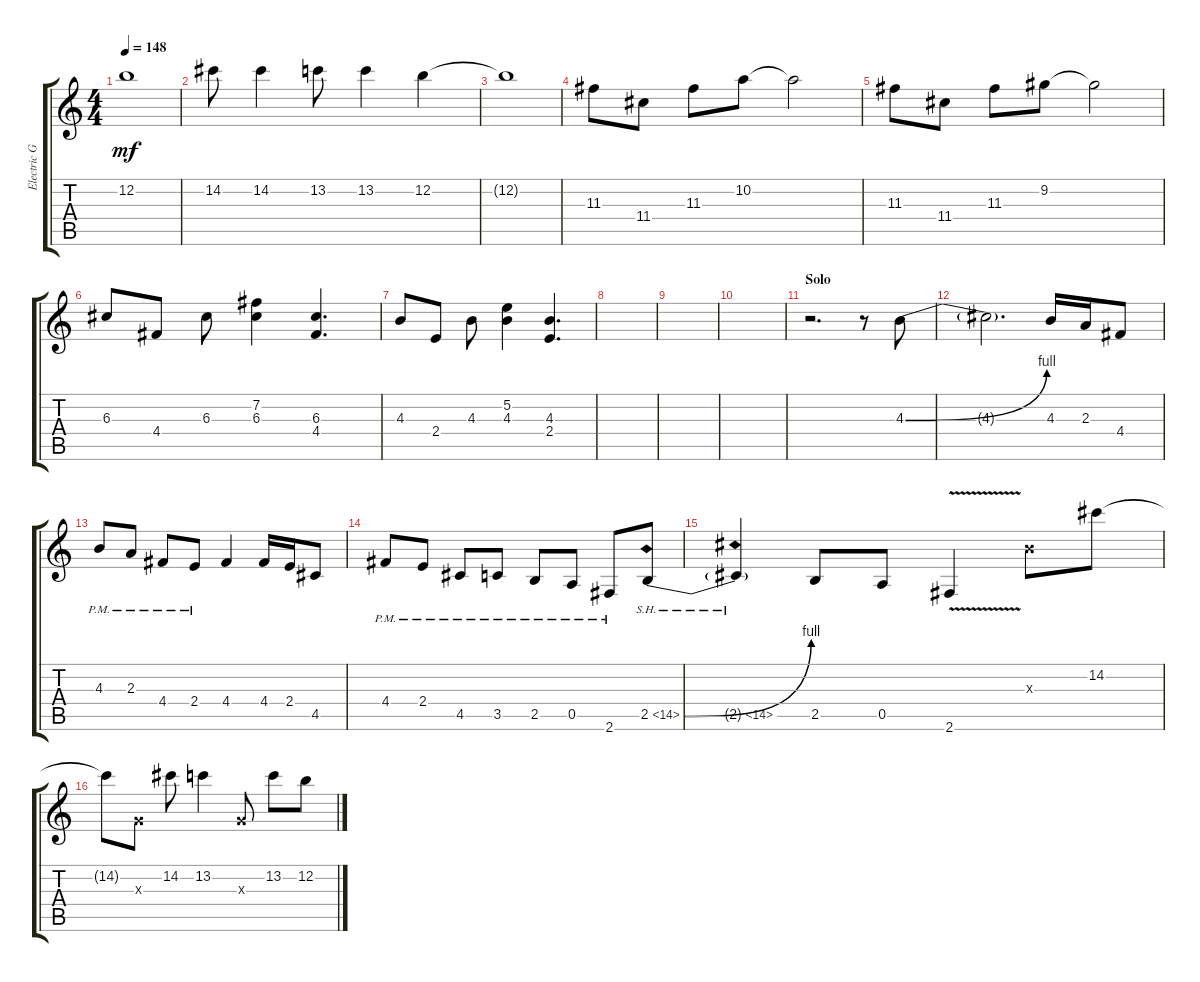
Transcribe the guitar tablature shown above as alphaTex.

\track ("Electric Guitar (Drive)" "Electric G") {instrument overdrivenguitar}
\staff {score tabs}
\tuning (E4 B3 G3 D3 A2 E2) {hide}
\ts (4 4)
\tempo 148
\clef g2
\ks c
12.2{t}.1{dy mf} |
14.2.8 14.2.4 13.2.8 13.2.4 12.2.4 |
12.2{t}.1 |
11.3.8 11.4.8 11.3.8 10.2.8 10.2{t}.2 |
11.3.8 11.4.8 11.3.8 9.2.8 9.2{t}.2 |
6.3.8 4.4.8 6.3.8 (7.2 6.3).4 (6.3 4.4).4{d} |
4.3.8 2.4.8 4.3.8 (5.2 4.3).4 (4.3 2.4).4{d} |
|
|
|
\section ("" "Solo")
r.2{d} r.8 4.3{be (bend 0 0 60 4)}.8 |
4.3{t}.2{d} 4.3.16 2.3.16 4.4.8 |
4.3{pm}.8 2.3{pm}.8 4.4{pm}.8 2.4{pm}.8 4.4.4 4.4.16 2.4.16 4.5.8 |
4.4{pm}.8 2.4{pm}.8 4.5{pm}.8 3.5{pm}.8 2.5{pm}.8 0.5{pm}.8 2.6{pm}.8 2.5{be (bend 0 0 60 4) sh 12}.8 |
2.5{sh 12 t}.4 2.5.8 0.5.8 2.6{v}.4 4.3{x}.8 14.2.8 |
14.2{t}.8 0.3{x}.8 14.2.8 13.2.4 0.3{x}.8 13.2.8 12.2.8
